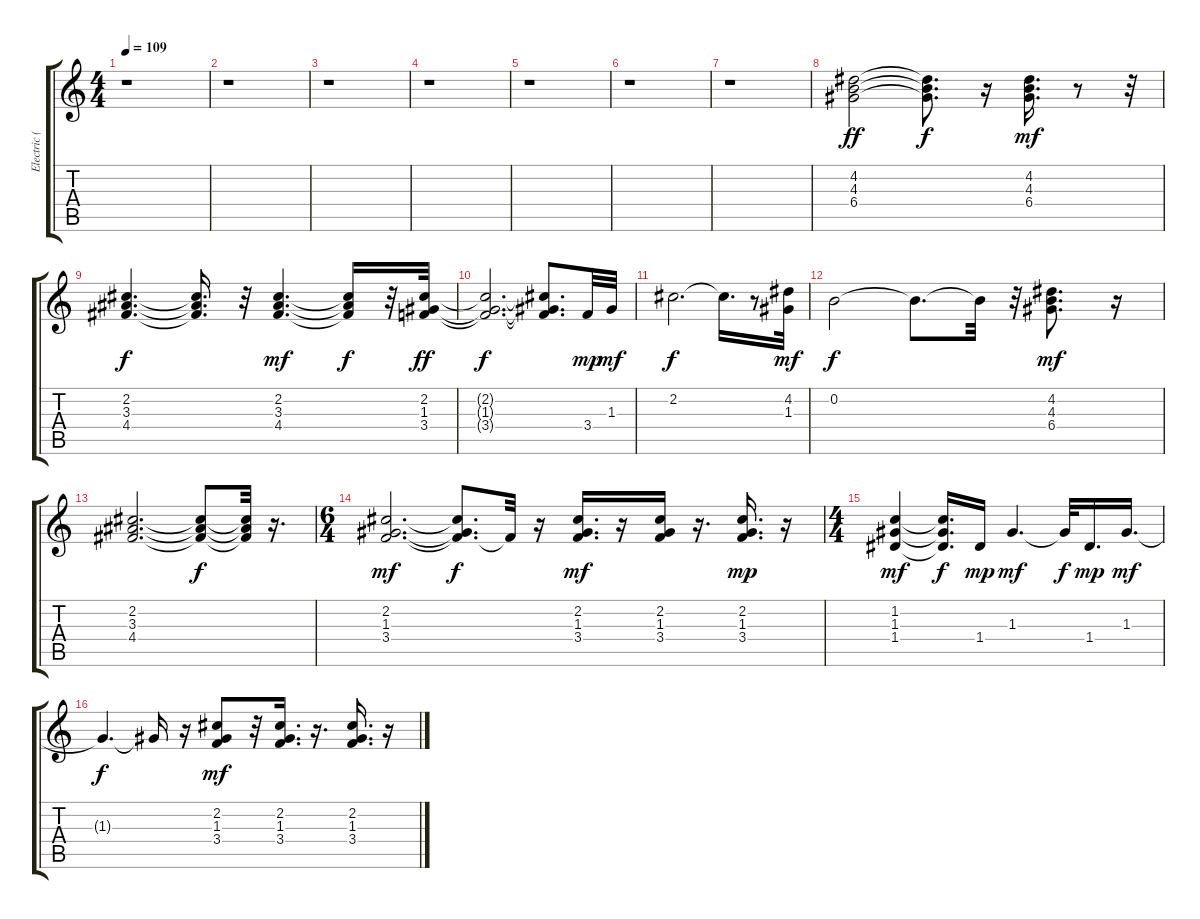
\track ("Electric (clean)" "Electric (") {instrument electricguitarclean}
\staff {score tabs}
\tuning (E4 B3 G3 D3 A2 E2) {hide}
\ts (4 4)
\tempo 109
\clef g2
\ks c
r.1{dy f} |
r.1 |
r.1 |
r.1 |
r.1 |
r.1 |
r.1 |
(4.2 4.3 6.4).2{dy ff} (4.2{t} 4.3{t} 6.4{t}).8{d dy f} r.16 (4.2 4.3 6.4).16{d dy mf} r.8 r.32 |
(2.2 3.3 4.4).4{d dy f} (2.2{t} 3.3{t} 4.4{t}).16{d} r.32 (2.2 3.3 4.4).4{d dy mf} (2.2{t} 3.3{t} 4.4{t}).16{dy f} r.32 (2.2 1.3 3.4).32{dy ff} |
(2.2{t} 1.3{t} 3.4{t}).2{d dy f} (2.2{t} 1.3{t} 3.4{t}).8{d} 3.4.32{dy mp} 1.3.32{dy mf} |
2.2.2{d dy f} 2.2{t}.16{d} r.8 (4.2 1.3).32{dy mf} |
0.2.2{dy f} 0.2{t}.8{d} 0.2{t}.32 r.32 (4.2 4.3 6.4).8{d dy mf} r.16 |
(2.2 3.3 4.4).2{d} (2.2{t} 3.3{t} 4.4{t}).8{dy f} (2.2{t} 3.3{t} 4.4{t}).32 r.16{d} |
\ts (6 4)
(2.2 1.3 3.4).2{d dy mf} (2.2{t} 1.3{t} 3.4{t}).8{d dy f} 3.4{t}.32 r.16 (2.2 1.3 3.4).16{d dy mf} r.16 (2.2 1.3 3.4).16 r.16{d} (2.2 1.3 3.4).16{d dy mp} r.16 |
\ts (4 4)
(1.2 1.3 1.4).4{dy mf} (1.2{t} 1.3{t} 1.4{t}).16{d dy f} 1.4.16{dy mp} 1.3.4{d dy mf} 1.3{t}.32{dy f} 1.4.16{d dy mp} 1.3.16{d dy mf} |
1.3{t}.4{d dy f} 1.3{t}.16 r.16 (2.2 1.3 3.4).8{dy mf} r.32 (2.2 1.3 3.4).16{d} r.16{d} (2.2 1.3 3.4).16{d} r.16
